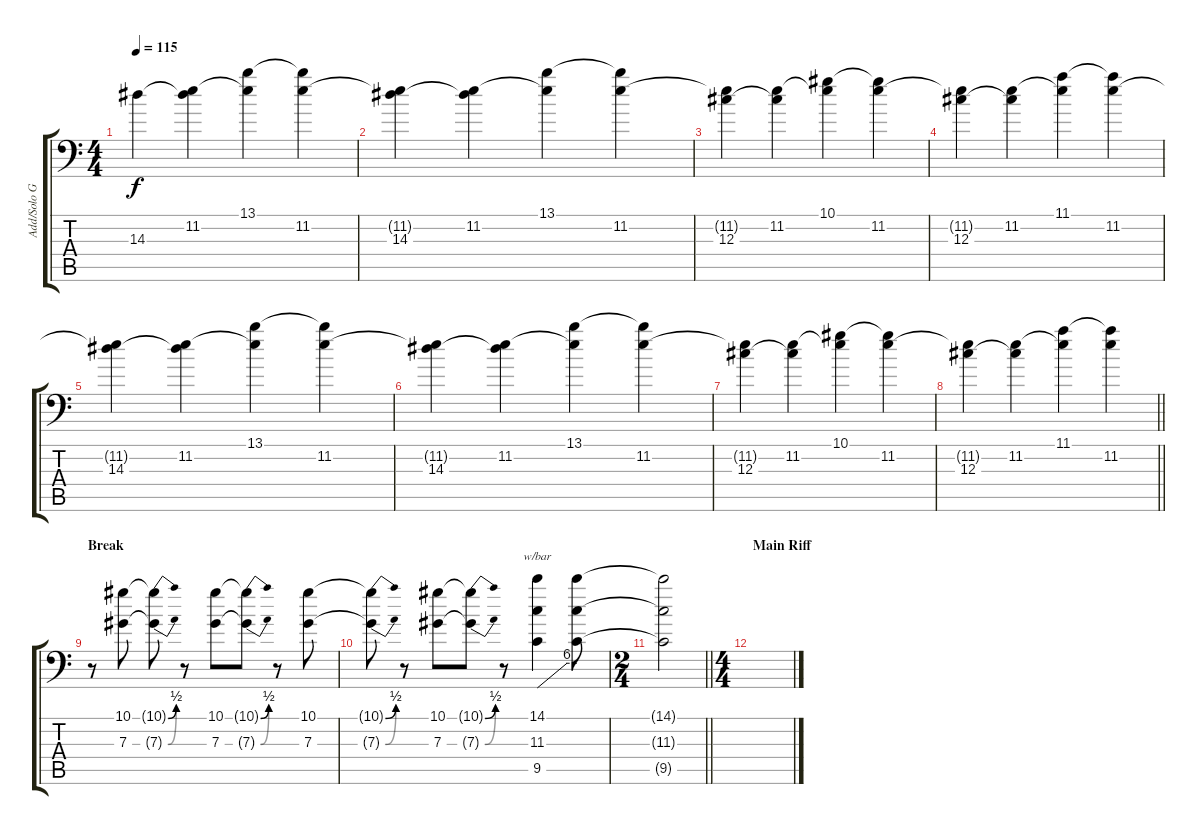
\track ("Add/Solo Guitar" "Add/Solo G") {instrument distortionguitar}
\staff {score tabs}
\tuning (Bb3 F3 Db3 Ab2 Eb2 Ab1) {hide}
\ts (4 4)
\tempo 115
\clef f4
\ks c
14.3.4{dy f} (11.2 14.3{t}).4 (13.1 11.2{t}).4 (13.1{t} 11.2).4 |
(11.2{t} 14.3).4 (11.2 14.3{t}).4 (13.1 11.2{t}).4 (13.1{t} 11.2).4 |
(11.2{t} 12.3).4 (11.2 12.3{t}).4 (10.1 11.2{t}).4 (10.1{t} 11.2).4 |
(11.2{t} 12.3).4 (11.2 12.3{t}).4 (11.1 11.2{t}).4 (11.1{t} 11.2).4 |
(11.2{t} 14.3).4 (11.2 14.3{t}).4 (13.1 11.2{t}).4 (13.1{t} 11.2).4 |
(11.2{t} 14.3).4 (11.2 14.3{t}).4 (13.1 11.2{t}).4 (13.1{t} 11.2).4 |
(11.2{t} 12.3).4 (11.2 12.3{t}).4 (10.1 11.2{t}).4 (10.1{t} 11.2).4 |
\barLineRight lightlight
(11.2{t} 12.3).4 (11.2 12.3{t}).4 (11.1 11.2{t}).4 (11.1{t} 11.2).4 |
\section ("" "Break")
r.8 (10.1 7.3).8 (10.1{be (bend 0 0 60 2) t} 7.3{be (bend 0 0 60 2) t}).8 r.8 (10.1 7.3).8 (10.1{be (bend 0 0 60 2) t} 7.3{be (bend 0 0 60 2) t}).8 r.8 (10.1 7.3).8 |
(10.1{be (bend 0 0 60 2) t} 7.3{be (bend 0 0 60 2) t}).8 r.8 (10.1 7.3).8 (10.1{be (bend 0 0 60 2) t} 7.3{be (bend 0 0 60 2) t}).8 r.8 (14.1 11.3 9.5).4{tbe (custom default 0 0 45 24 60 24)} (14.1{t} 11.3{t} 9.5{t}).8 |
\ts (2 4)
\barLineRight lightlight
(14.1{t} 11.3{t} 9.5{t}).2 |
\ts (4 4)
\section ("" "Main Riff")
